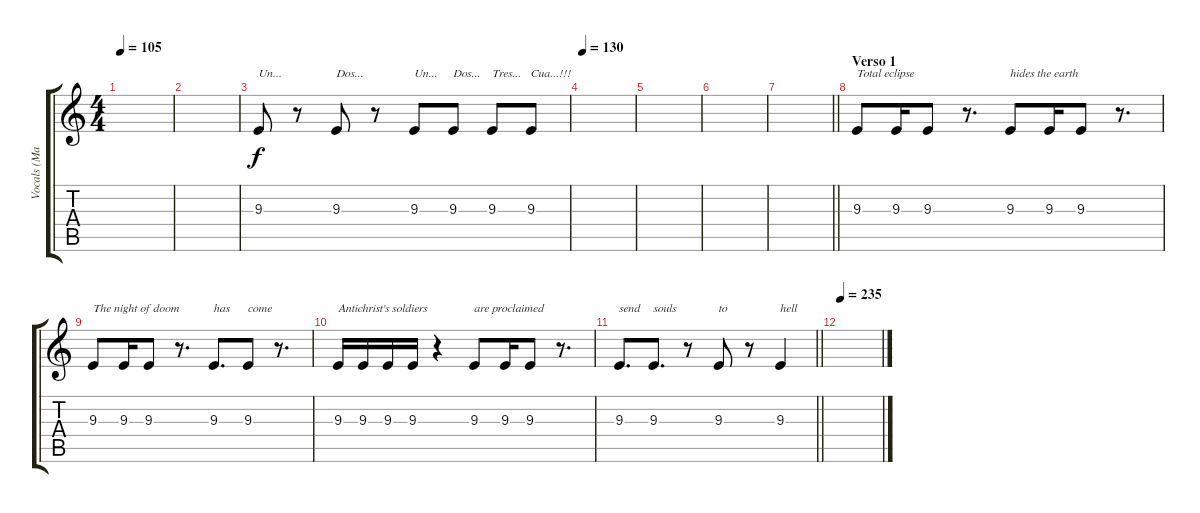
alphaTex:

\track ("Vocals (Max)" "Vocals (Ma") {instrument lead6voice}
\staff {score tabs}
\tuning (E4 B3 G3 D3 A2 E2) {hide}
\ts (4 4)
\tempo 105
\clef g2
\ks c
|
|
9.3.8{txt "Un..."} r.8 9.3.8{txt "Dos..."} r.8 9.3.8{txt "Un..."} 9.3.8{txt "Dos..."} 9.3.8{txt "Tres..."} 9.3.8{txt "Cua...!!!"} |
\tempo 130
|
|
|
\barLineRight lightlight
|
\section ("" "Verso 1")
9.3.8{txt "Total eclipse"} 9.3.16 9.3.8 r.8{d} 9.3.8{txt "hides the earth"} 9.3.16 9.3.8 r.8{d} |
9.3.8{txt "The night of doom"} 9.3.16 9.3.8 r.8{d} 9.3.8{d txt "has"} 9.3.8{txt "come"} r.8{d} |
9.3.16{txt "Antichrist's soldiers"} 9.3.16 9.3.16 9.3.16 r.4 9.3.8{txt "are proclaimed"} 9.3.16 9.3.8 r.8{d} |
\barLineRight lightlight
9.3.8{d txt "send"} 9.3.8{d txt "souls"} r.8 9.3.8{txt "to"} r.8 9.3.4{txt "hell"} |
\tempo 235
